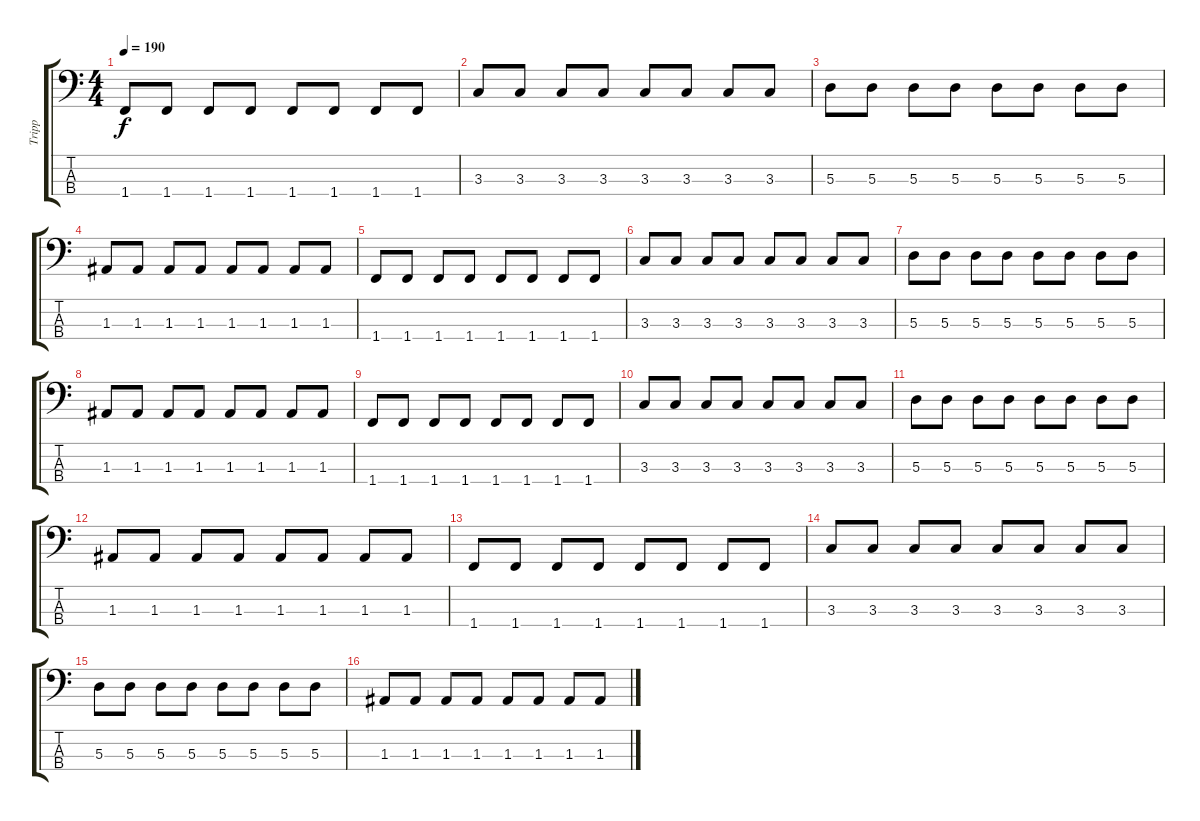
\track ("Tripp" "Tripp") {instrument electricbasspick}
\staff {score tabs}
\tuning (G2 D2 A1 E1) {hide}
\ts (4 4)
\tempo 190
\clef f4
\ks c
1.4.8{dy f} 1.4.8 1.4.8 1.4.8 1.4.8 1.4.8 1.4.8 1.4.8 |
3.3.8 3.3.8 3.3.8 3.3.8 3.3.8 3.3.8 3.3.8 3.3.8 |
5.3.8 5.3.8 5.3.8 5.3.8 5.3.8 5.3.8 5.3.8 5.3.8 |
1.3.8 1.3.8 1.3.8 1.3.8 1.3.8 1.3.8 1.3.8 1.3.8 |
1.4.8 1.4.8 1.4.8 1.4.8 1.4.8 1.4.8 1.4.8 1.4.8 |
3.3.8 3.3.8 3.3.8 3.3.8 3.3.8 3.3.8 3.3.8 3.3.8 |
5.3.8 5.3.8 5.3.8 5.3.8 5.3.8 5.3.8 5.3.8 5.3.8 |
1.3.8 1.3.8 1.3.8 1.3.8 1.3.8 1.3.8 1.3.8 1.3.8 |
1.4.8 1.4.8 1.4.8 1.4.8 1.4.8 1.4.8 1.4.8 1.4.8 |
3.3.8 3.3.8 3.3.8 3.3.8 3.3.8 3.3.8 3.3.8 3.3.8 |
5.3.8 5.3.8 5.3.8 5.3.8 5.3.8 5.3.8 5.3.8 5.3.8 |
1.3.8 1.3.8 1.3.8 1.3.8 1.3.8 1.3.8 1.3.8 1.3.8 |
1.4.8 1.4.8 1.4.8 1.4.8 1.4.8 1.4.8 1.4.8 1.4.8 |
3.3.8 3.3.8 3.3.8 3.3.8 3.3.8 3.3.8 3.3.8 3.3.8 |
5.3.8 5.3.8 5.3.8 5.3.8 5.3.8 5.3.8 5.3.8 5.3.8 |
1.3.8 1.3.8 1.3.8 1.3.8 1.3.8 1.3.8 1.3.8 1.3.8
